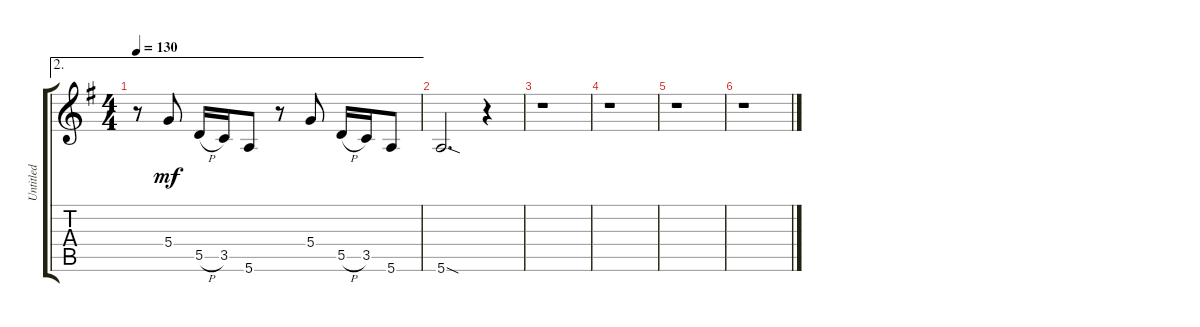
\track ("Untitled" "Untitled") {instrument distortionguitar}
\staff {score tabs}
\tuning (E4 B3 G3 D3 A2 E2) {hide}
\ae 2
\ts (4 4)
\tempo 130
\clef g2
\ks g
r.8{dy mf} 5.4.8 5.5{h}.16 3.5.16 5.6.8 r.8 5.4.8 5.5{h}.16 3.5.16 5.6.8 |
5.6{sod}.2{d} r.4 |
r.1 |
r.1 |
r.1 |
r.1
